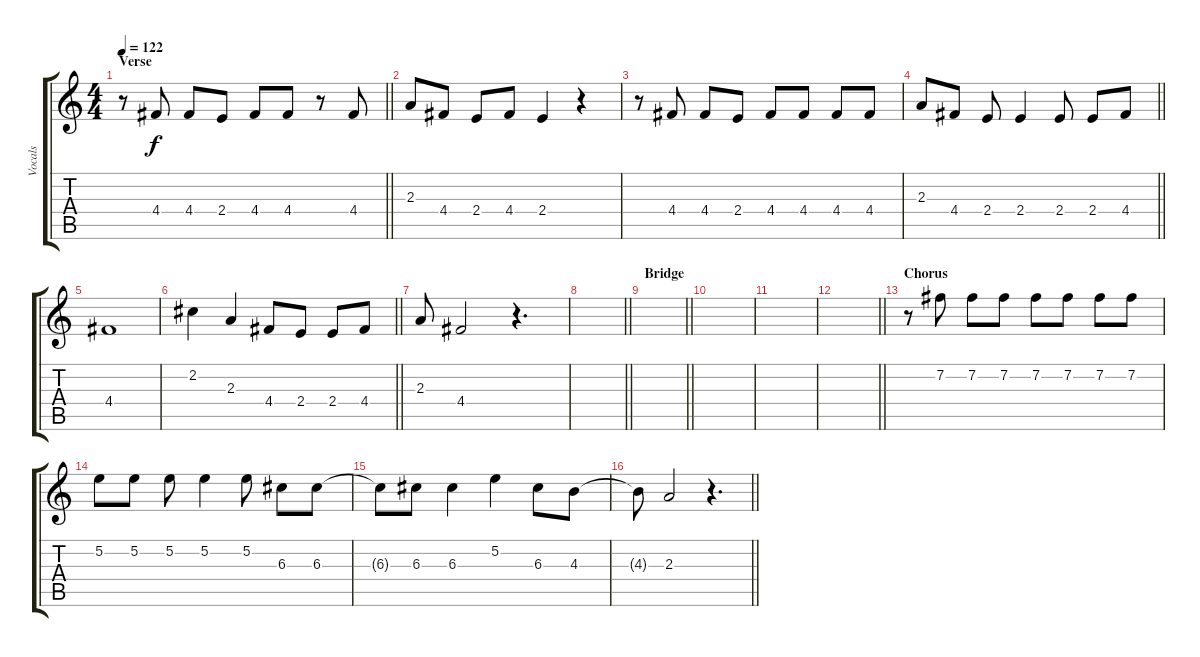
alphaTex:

\track ("Vocals" "Vocals") {instrument distortionguitar}
\staff {score tabs}
\tuning (E4 B3 G3 D3 A2 E2) {hide}
\ts (4 4)
\section ("" "Verse")
\tempo 122
\clef g2
\barLineRight lightlight
\ks c
r.8{dy f} 4.4.8 4.4.8 2.4.8 4.4.8 4.4.8 r.8 4.4.8 |
2.3.8 4.4.8 2.4.8 4.4.8 2.4.4 r.4 |
r.8 4.4.8 4.4.8 2.4.8 4.4.8 4.4.8 4.4.8 4.4.8 |
\barLineRight lightlight
2.3.8 4.4.8 2.4.8 2.4.4 2.4.8 2.4.8 4.4.8 |
4.4.1 |
\barLineRight lightlight
2.2.4 2.3.4 4.4.8 2.4.8 2.4.8 4.4.8 |
2.3.8 4.4.2 r.4{d} |
\barLineRight lightlight
|
\section ("" "Bridge")
\barLineRight lightlight
|
|
|
\barLineRight lightlight
|
\section ("" "Chorus")
r.8 7.2.8 7.2.8 7.2.8 7.2.8 7.2.8 7.2.8 7.2.8 |
5.2.8 5.2.8 5.2.8 5.2.4 5.2.8 6.3.8 6.3.8 |
6.3{t}.8 6.3.8 6.3.4 5.2.4 6.3.8 4.3.8 |
\barLineRight lightlight
4.3{t}.8 2.3.2 r.4{d}
